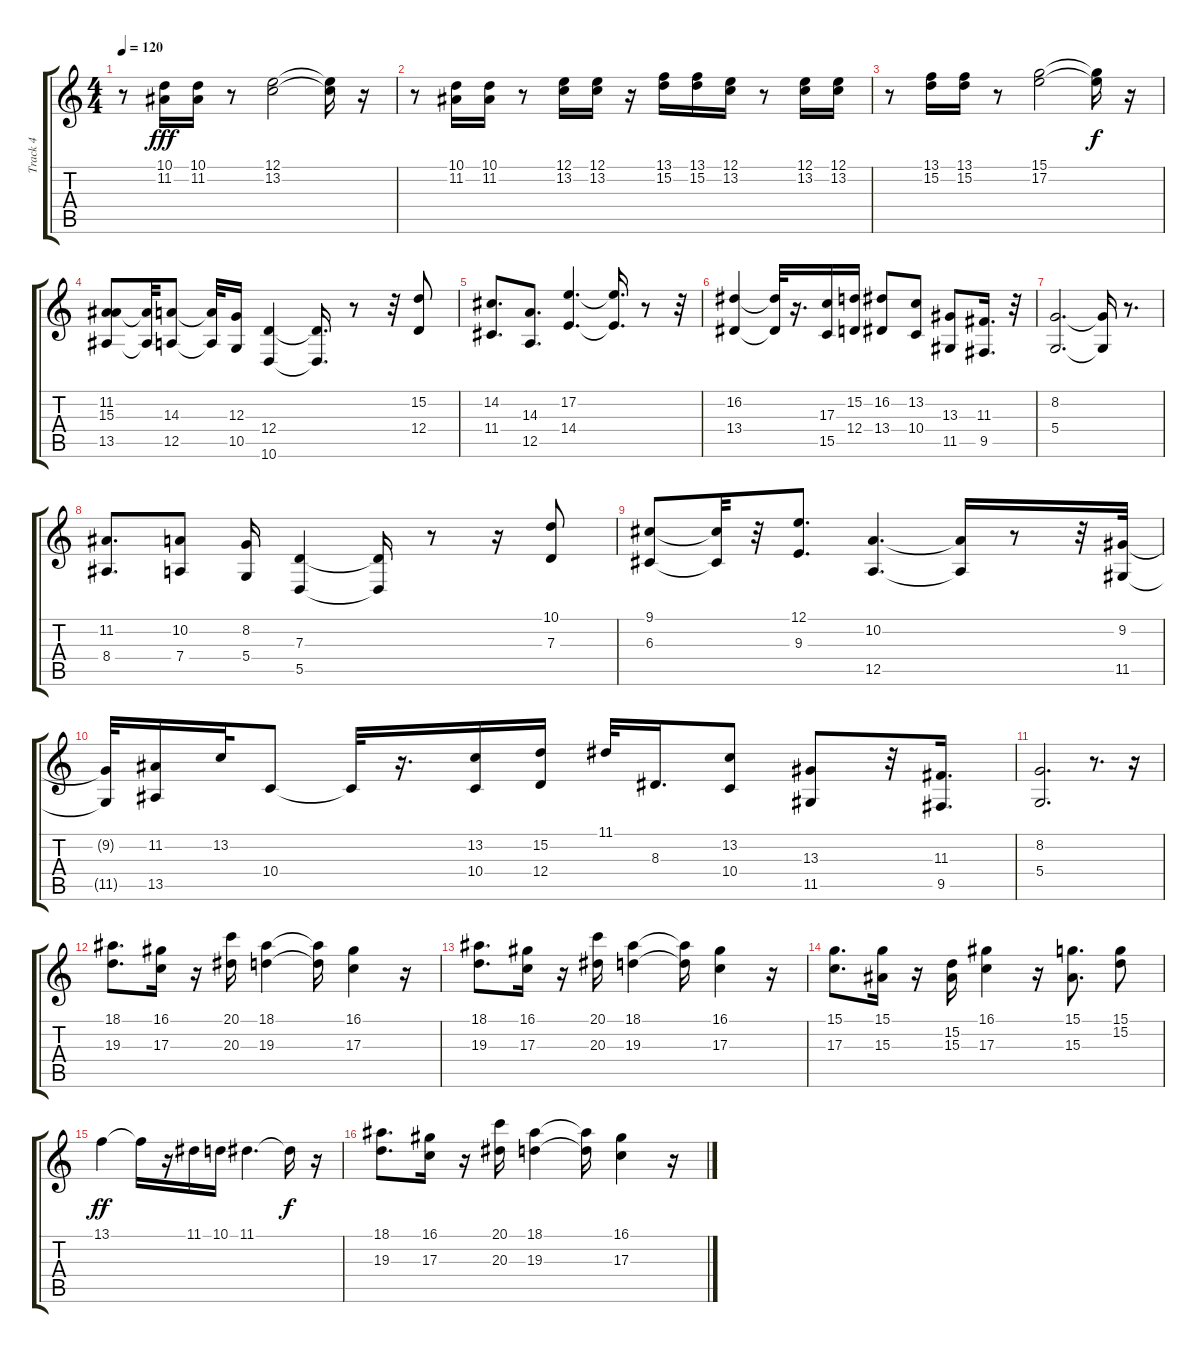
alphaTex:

\track ("Track 4" "Track 4") {instrument oboe}
\staff {score tabs}
\tuning (E4 B3 G3 D3 A2 E2) {hide}
\ts (4 4)
\tempo 120
\clef g2
\ks c
r.8{dy fff} (10.1 11.2).16 (10.1 11.2).16 r.8 (12.1 13.2).2 (12.1{t} 13.2{t}).16 r.16 |
r.8 (10.1 11.2).16 (10.1 11.2).16 r.8 (12.1 13.2).16 (12.1 13.2).16 r.16 (13.1 15.2).16 (13.1 15.2).16 (12.1 13.2).16 r.8 (12.1 13.2).16 (12.1 13.2).16 |
r.8 (13.1 15.2).16 (13.1 15.2).16 r.8 (15.1 17.2).2 (15.1{t} 17.2{t}).16{dy f} r.16 |
(11.2 15.3 13.5).8 (15.3{t} 13.5{t}).32 (14.3 12.5).8 (14.3{t} 12.5{t}).32 (12.3 10.5).16 (12.4 10.6).4 (12.4{t} 10.6{t}).16{d} r.8 r.32 (15.2 12.4).8 |
(14.2 11.4).8{d} (14.3 12.5).8{d} (17.2 14.4).4{d} (17.2{t} 14.4{t}).16{d} r.8 r.32 |
(16.2 13.4).4 (16.2{t} 13.4{t}).32 r.16{d} (17.3 15.5).16 (15.2 12.4).16 (16.2 13.4).8 (13.2 10.4).8 (13.3 11.5).8 (11.3 9.5).16{d} r.32 |
(8.2 5.4).2{d} (8.2{t} 5.4{t}).16 r.8{d} |
(11.2 8.4).8{d} (10.2 7.4).8 (8.2 5.4).16 (7.3 5.5).4 (7.3{t} 5.5{t}).16 r.8 r.16 (10.1 7.3).8 |
(9.1 6.3).8 (9.1{t} 6.3{t}).32 r.32 (12.1 9.3).8{d} (10.2 12.5).4{d} (10.2{t} 12.5{t}).16 r.8 r.32 (9.2 11.5).32 |
(9.2{t} 11.5{t}).32 (11.2 13.5).16 13.2.32 10.4.8 10.4{t}.32 r.16{d} (13.2 10.4).16 (15.2 12.4).16 11.1.32 8.3.16{d} (13.2 10.4).8 (13.3 11.5).8 r.32 (11.3 9.5).16{d} |
(8.2 5.4).2{d} r.8{d} r.16 |
(18.1 19.3).8{d} (16.1 17.3).16 r.16 (20.1 20.3).16 (18.1 19.3).4 (18.1{t} 19.3{t}).16 (16.1 17.3).4 r.16 |
(18.1 19.3).8{d} (16.1 17.3).16 r.16 (20.1 20.3).16 (18.1 19.3).4 (18.1{t} 19.3{t}).16 (16.1 17.3).4 r.16 |
(15.1 17.3).8{d} (15.1 15.3).16 r.16 (15.2 15.3).16 (16.1 17.3).4 r.16 (15.1 15.3).8{d} (15.1 15.2).8 |
13.1.4{dy ff} 13.1{t}.16 r.16 11.1.16 10.1.16 11.1.4{d} 11.1{t}.16{dy f} r.16 |
(18.1 19.3).8{d} (16.1 17.3).16 r.16 (20.1 20.3).16 (18.1 19.3).4 (18.1{t} 19.3{t}).16 (16.1 17.3).4 r.16
